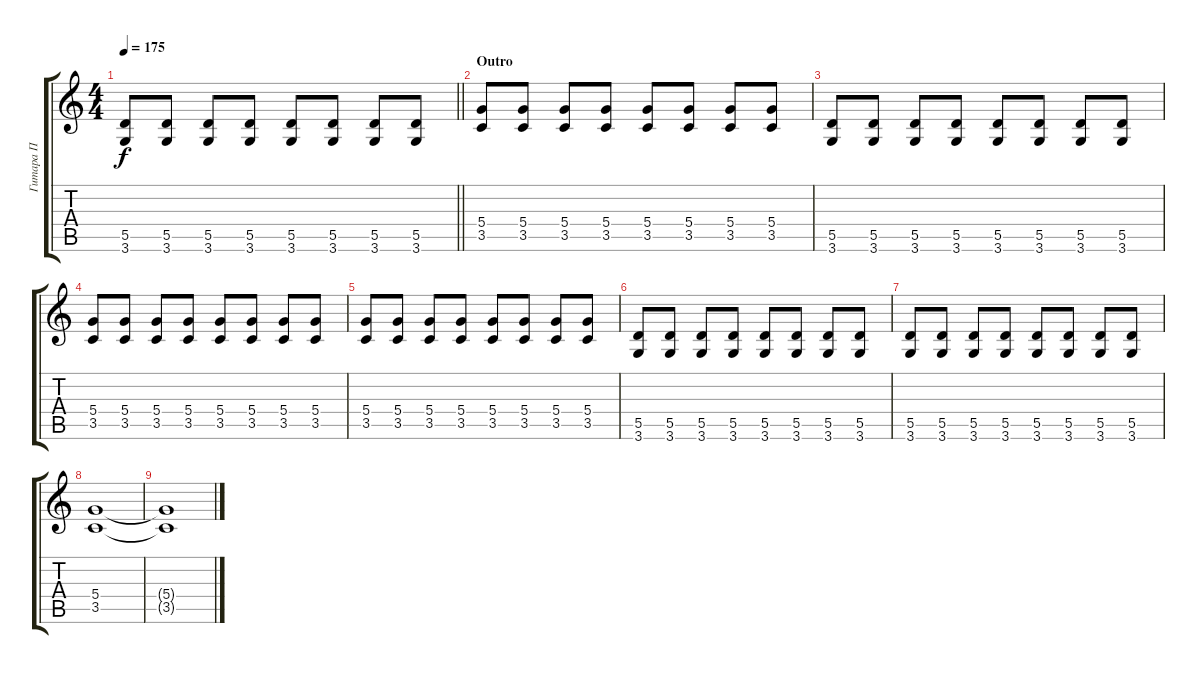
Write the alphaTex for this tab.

\track ("Гитара П" "Гитара П") {instrument overdrivenguitar}
\staff {score tabs}
\tuning (E4 B3 G3 D3 A2 E2) {hide}
\ts (4 4)
\tempo 175
\clef g2
\barLineRight lightlight
\ks c
(5.5 3.6).8{dy f} (5.5 3.6).8 (5.5 3.6).8 (5.5 3.6).8 (5.5 3.6).8 (5.5 3.6).8 (5.5 3.6).8 (5.5 3.6).8 |
\section ("" "Outro")
(5.4 3.5).8 (5.4 3.5).8 (5.4 3.5).8 (5.4 3.5).8 (5.4 3.5).8 (5.4 3.5).8 (5.4 3.5).8 (5.4 3.5).8 |
(5.5 3.6).8 (5.5 3.6).8 (5.5 3.6).8 (5.5 3.6).8 (5.5 3.6).8 (5.5 3.6).8 (5.5 3.6).8 (5.5 3.6).8 |
(5.4 3.5).8 (5.4 3.5).8 (5.4 3.5).8 (5.4 3.5).8 (5.4 3.5).8 (5.4 3.5).8 (5.4 3.5).8 (5.4 3.5).8 |
(5.4 3.5).8 (5.4 3.5).8 (5.4 3.5).8 (5.4 3.5).8 (5.4 3.5).8 (5.4 3.5).8 (5.4 3.5).8 (5.4 3.5).8 |
(5.5 3.6).8 (5.5 3.6).8 (5.5 3.6).8 (5.5 3.6).8 (5.5 3.6).8 (5.5 3.6).8 (5.5 3.6).8 (5.5 3.6).8 |
(5.5 3.6).8 (5.5 3.6).8 (5.5 3.6).8 (5.5 3.6).8 (5.5 3.6).8 (5.5 3.6).8 (5.5 3.6).8 (5.5 3.6).8 |
(5.4 3.5).1 |
(5.4{t} 3.5{t}).1
